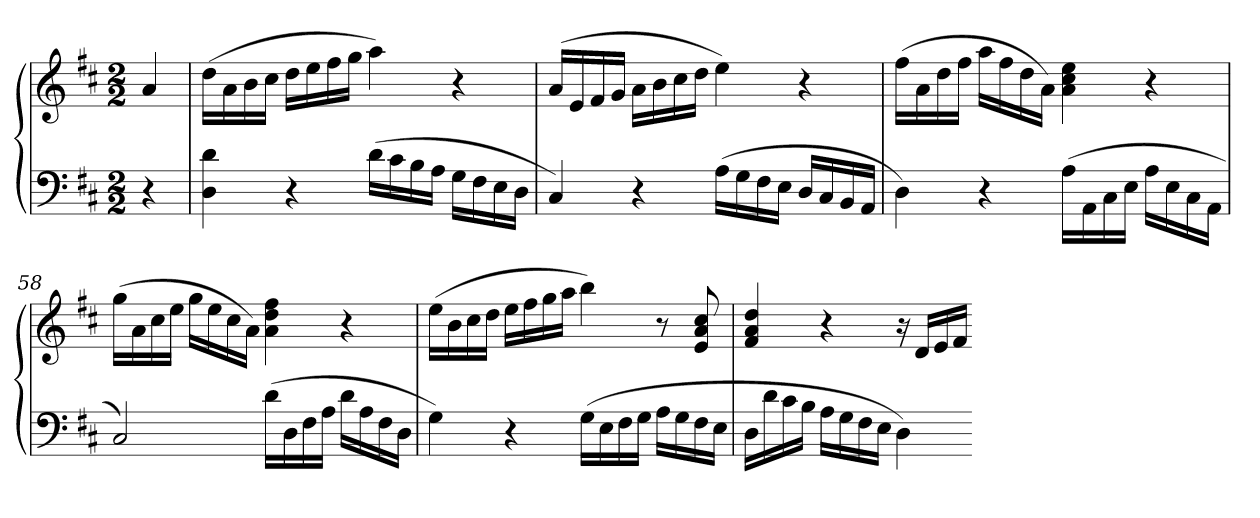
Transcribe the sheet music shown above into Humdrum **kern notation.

**kern	**kern
*part1	*part1
*staff2	*staff1
*clefF4	*clefG2
*k[f#c#]	*k[f#c#]
*D:	*D:
*M2/2	*M2/2
=	=
4r	4a
=55	=55
4D 4d	(16ddLL
.	16a
.	16b
.	16cc#JJ
4r	16ddLL
.	16ee
.	16ff#
.	16ggJJ
(16dLL	4aa)
16c#	.
16B	.
16AJJ	.
16GLL	4r
16F#	.
16E	.
16DJJ	.
=56	=56
4C#)	(16aLL
.	16e
.	16f#
.	16gJJ
4r	16aLL
.	16b
.	16cc#
.	16ddJJ
(16ALL	4ee)
16G	.
16F#	.
16EJJ	.
16DLL	4r
16C#	.
16BB	.
16AAJJ	.
=57	=57
4D)	(16ff#LL
.	16a
.	16dd
.	16ff#JJ
4r	16aaLL
.	16ff#
.	16dd
.	16aJJ)
(16ALL	4a 4cc# 4ee
16AA	.
16C#	.
16EJJ	.
16ALL	4r
16E	.
16C#	.
16AAJJ	.
=58	=58
2C#)	(16ggLL
.	16a
.	16cc#
.	16eeJJ
.	16ggLL
.	16ee
.	16cc#
.	16aJJ)
(16dLL	4a 4dd 4ff#
16D	.
16F#	.
16AJJ	.
16dLL	4r
16A	.
16F#	.
16DJJ	.
=59	=59
4G)	(16eeLL
.	16b
.	16cc#
.	16ddJJ
4r	16eeLL
.	16ff#
.	16gg
.	16aaJJ
(16GLL	4bb)
16E	.
16F#	.
16GJJ	.
16ALL	8r
16G	.
16F#	8e 8a 8cc#
16EJJ	.
=60	=60
16DLL	4f# 4a 4dd
16d	.
16c#	.
16BJJ	.
16ALL	4r
16G	.
16F#	.
16EJJ	.
4D)	16r
.	16dLL
.	16e
.	16f#JJ
=-	=-
*-	*-
